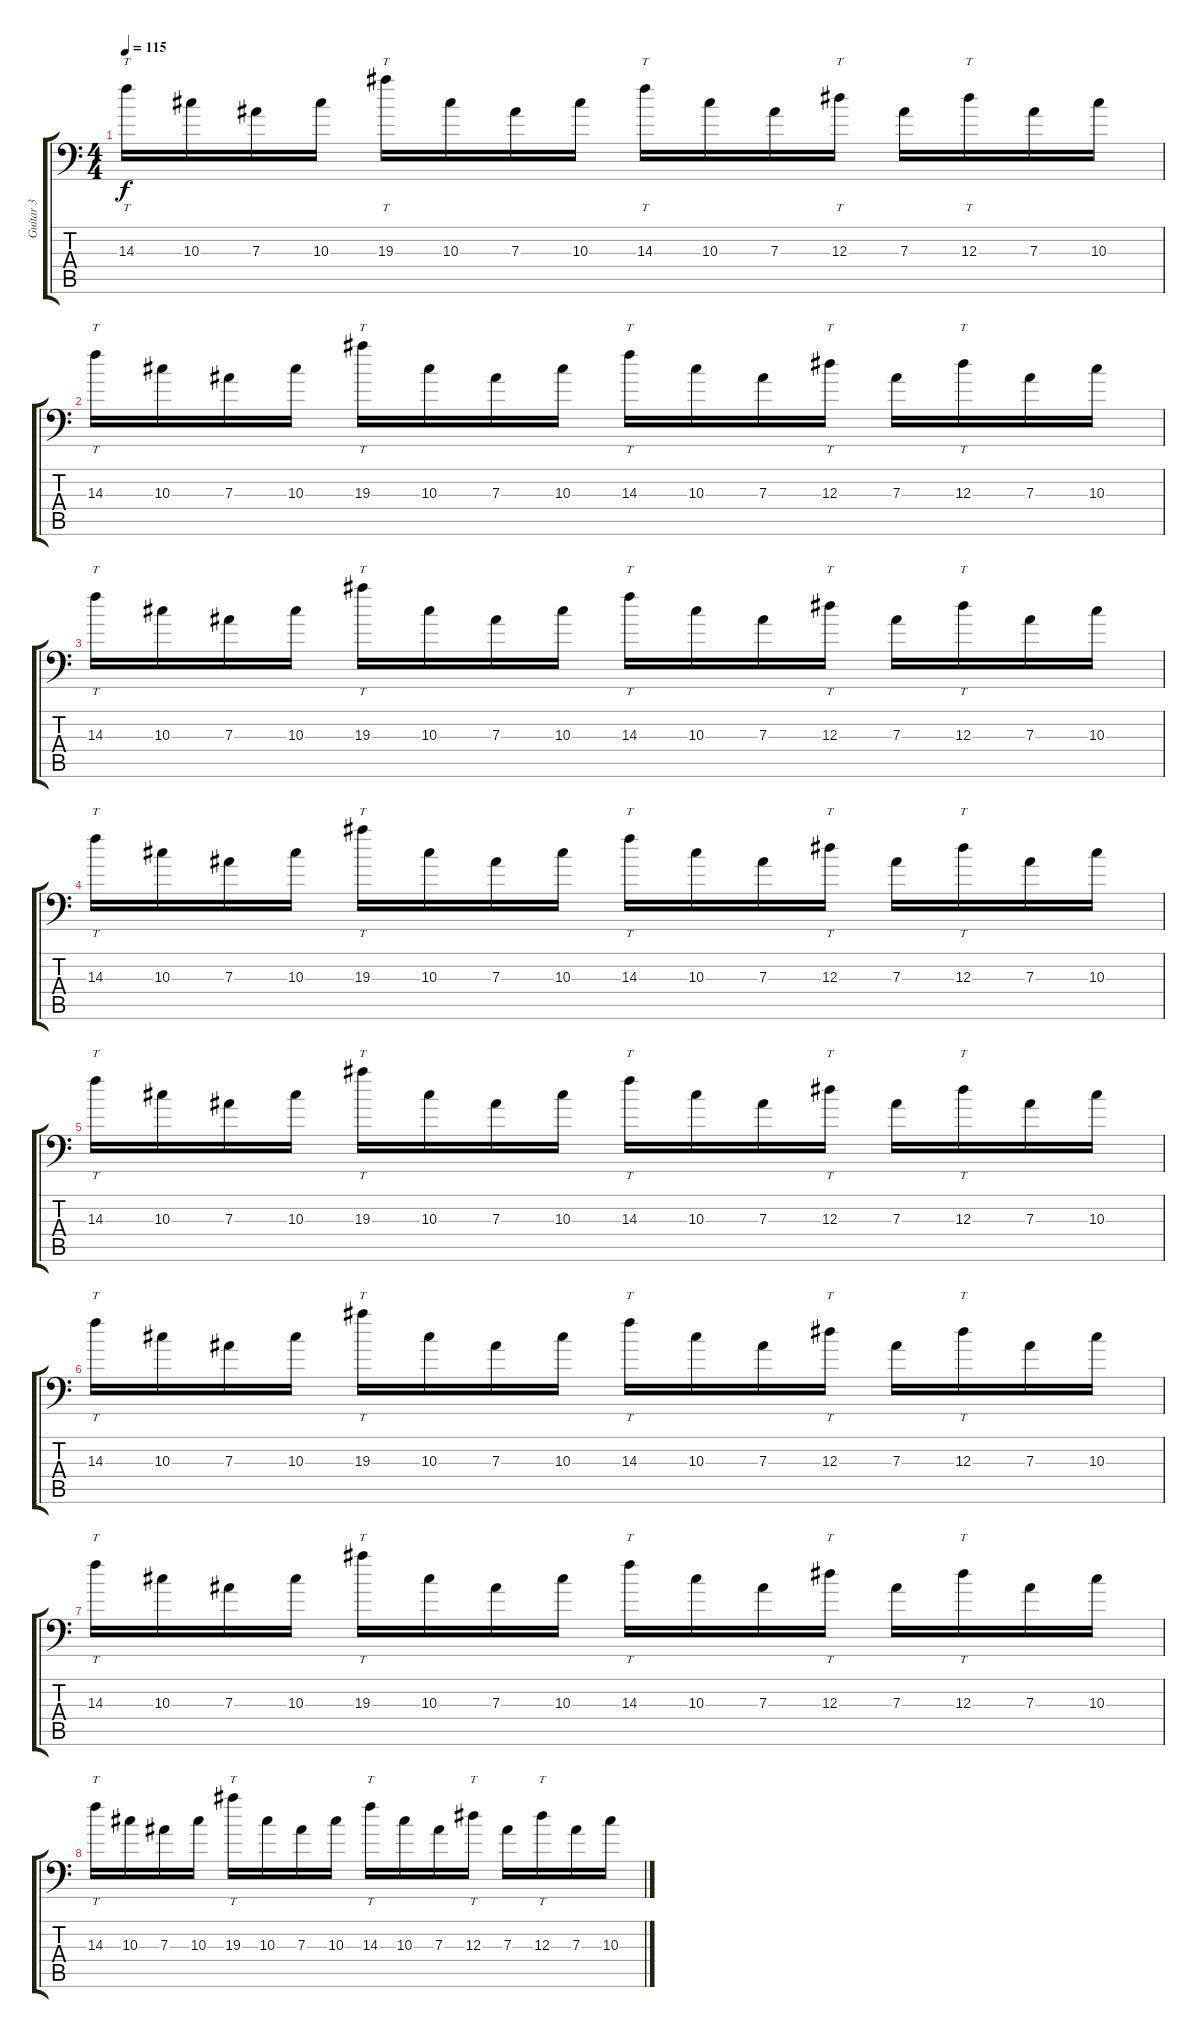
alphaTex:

\track ("Guitar 3" "Guitar 3") {instrument distortionguitar}
\staff {score tabs}
\tuning (C4 G3 Eb3 Bb2 F2 Bb1) {hide}
\ts (4 4)
\tempo 115
\clef f4
\ks c
14.3.16{tt dy f} 10.3.16 7.3.16 10.3.16 19.3.16{tt} 10.3.16 7.3.16 10.3.16 14.3.16{tt} 10.3.16 7.3.16 12.3.16{tt} 7.3.16 12.3.16{tt} 7.3.16 10.3.16 |
14.3.16{tt} 10.3.16 7.3.16 10.3.16 19.3.16{tt} 10.3.16 7.3.16 10.3.16 14.3.16{tt} 10.3.16 7.3.16 12.3.16{tt} 7.3.16 12.3.16{tt} 7.3.16 10.3.16 |
14.3.16{tt} 10.3.16 7.3.16 10.3.16 19.3.16{tt} 10.3.16 7.3.16 10.3.16 14.3.16{tt} 10.3.16 7.3.16 12.3.16{tt} 7.3.16 12.3.16{tt} 7.3.16 10.3.16 |
14.3.16{tt} 10.3.16 7.3.16 10.3.16 19.3.16{tt} 10.3.16 7.3.16 10.3.16 14.3.16{tt} 10.3.16 7.3.16 12.3.16{tt} 7.3.16 12.3.16{tt} 7.3.16 10.3.16 |
14.3.16{tt} 10.3.16 7.3.16 10.3.16 19.3.16{tt} 10.3.16 7.3.16 10.3.16 14.3.16{tt} 10.3.16 7.3.16 12.3.16{tt} 7.3.16 12.3.16{tt} 7.3.16 10.3.16 |
14.3.16{tt} 10.3.16 7.3.16 10.3.16 19.3.16{tt} 10.3.16 7.3.16 10.3.16 14.3.16{tt} 10.3.16 7.3.16 12.3.16{tt} 7.3.16 12.3.16{tt} 7.3.16 10.3.16 |
14.3.16{tt} 10.3.16 7.3.16 10.3.16 19.3.16{tt} 10.3.16 7.3.16 10.3.16 14.3.16{tt} 10.3.16 7.3.16 12.3.16{tt} 7.3.16 12.3.16{tt} 7.3.16 10.3.16 |
14.3.16{tt} 10.3.16 7.3.16 10.3.16 19.3.16{tt} 10.3.16 7.3.16 10.3.16 14.3.16{tt} 10.3.16 7.3.16 12.3.16{tt} 7.3.16 12.3.16{tt} 7.3.16 10.3.16
